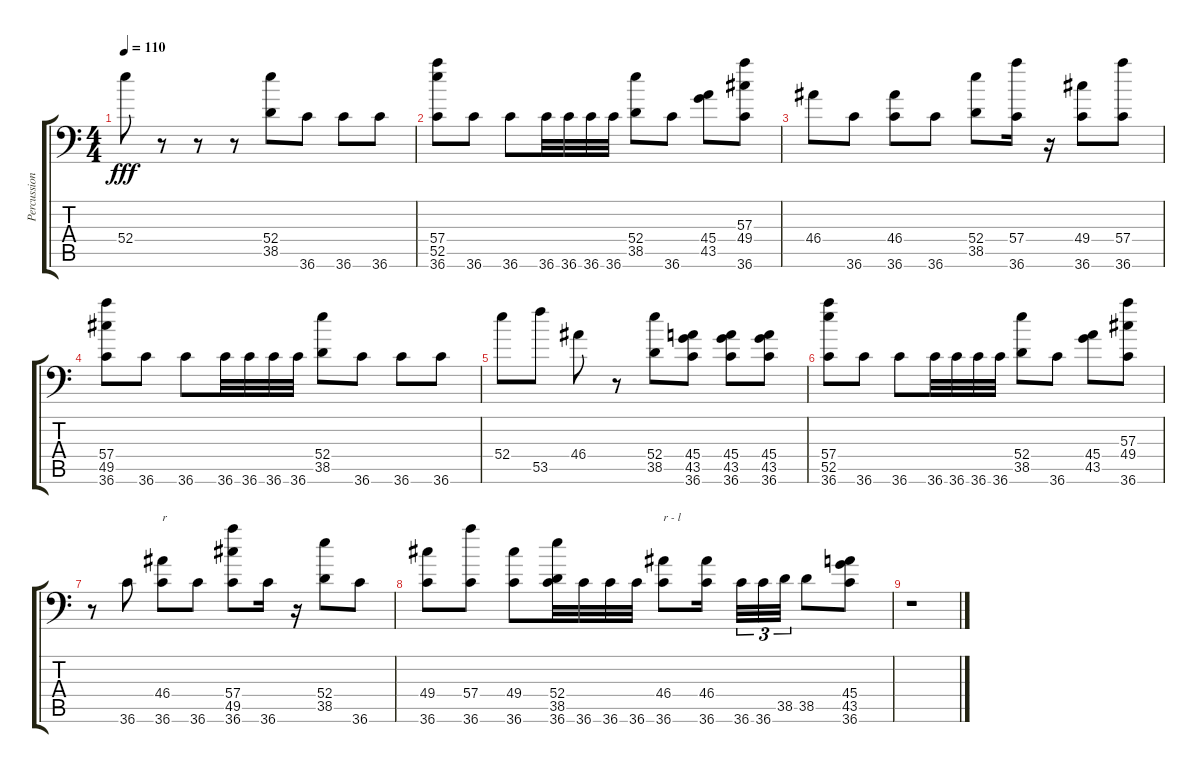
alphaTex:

\track ("Percussion" "Percussion") {instrument acousticgrandpiano}
\staff {score tabs}
\tuning (C-1 C-1 C-1 C-1 C-1 C-1) {hide}
\ts (4 4)
\tempo 110
\clef f4
\ks c
52.4.8{dy fff} r.8 r.8 r.8 (52.4 38.5).8 36.6.8 36.6.8 36.6.8 |
(57.4 52.5 36.6).8 36.6.8 36.6.8 36.6.32 36.6.32 36.6.32 36.6.32 (52.4 38.5).8 36.6.8 (45.4 43.5).8 (57.3 49.4 36.6).8 |
46.4.8 36.6.8 (46.4 36.6).8 36.6.8 (52.4 38.5).8 (57.4 36.6).16 r.16 (49.4 36.6).8 (57.4 36.6).8 |
(57.4 49.5 36.6).8 36.6.8 36.6.8 36.6.32 36.6.32 36.6.32 36.6.32 (52.4 38.5).8 36.6.8 36.6.8 36.6.8 |
52.4.8 53.5.8 46.4.8 r.8 (52.4 38.5).8 (45.4 43.5 36.6).8 (45.4 43.5 36.6).8 (45.4 43.5 36.6).8 |
(57.4 52.5 36.6).8 36.6.8 36.6.8 36.6.32 36.6.32 36.6.32 36.6.32 (52.4 38.5).8 36.6.8 (45.4 43.5).8 (57.3 49.4 36.6).8 |
r.8 36.6.8 (46.4 36.6).8{txt "r"} 36.6.8 (57.4 49.5 36.6).8 36.6.16 r.16 (52.4 38.5).8 36.6.8 |
(49.4 36.6).8 (57.4 36.6).8 (49.4 36.6).8 (52.4 38.5 36.6).32 36.6.32 36.6.32 36.6.32 (46.4 36.6).8{txt "r - l"} (46.4 36.6).16 36.6.32{tu (3 2)} 36.6.32{tu (3 2)} 38.5.32{tu (3 2)} 38.5.8 (45.4 43.5 36.6).8 |
r.1
